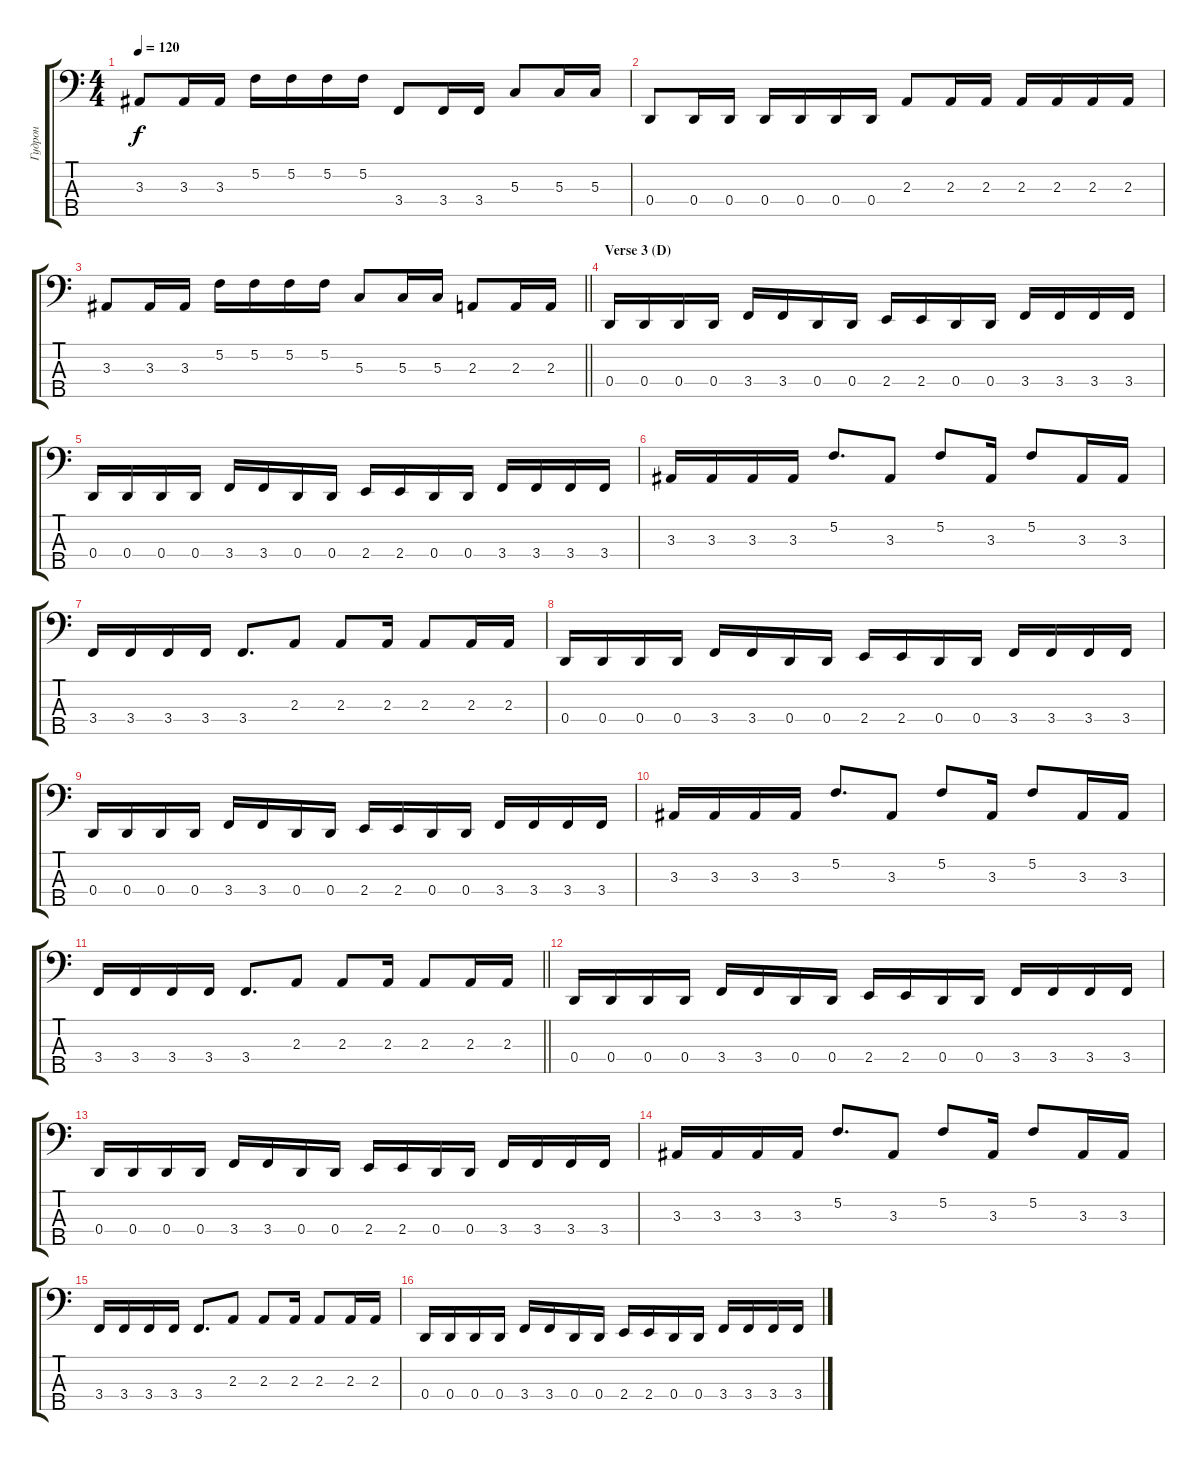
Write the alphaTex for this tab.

\track ("Гудрон" "Гудрон") {instrument electricbassfinger}
\staff {score tabs}
\tuning (F2 C2 G1 D1 A0) {hide}
\ts (4 4)
\tempo 120
\clef f4
\ks c
3.3.8{dy f} 3.3.16 3.3.16 5.2.16 5.2.16 5.2.16 5.2.16 3.4.8 3.4.16 3.4.16 5.3.8 5.3.16 5.3.16 |
0.4.8 0.4.16 0.4.16 0.4.16 0.4.16 0.4.16 0.4.16 2.3.8 2.3.16 2.3.16 2.3.16 2.3.16 2.3.16 2.3.16 |
\barLineRight lightlight
3.3.8 3.3.16 3.3.16 5.2.16 5.2.16 5.2.16 5.2.16 5.3.8 5.3.16 5.3.16 2.3.8 2.3.16 2.3.16 |
\section ("" "Verse 3 (D)")
0.4.16 0.4.16 0.4.16 0.4.16 3.4.16 3.4.16 0.4.16 0.4.16 2.4.16 2.4.16 0.4.16 0.4.16 3.4.16 3.4.16 3.4.16 3.4.16 |
0.4.16 0.4.16 0.4.16 0.4.16 3.4.16 3.4.16 0.4.16 0.4.16 2.4.16 2.4.16 0.4.16 0.4.16 3.4.16 3.4.16 3.4.16 3.4.16 |
3.3.16 3.3.16 3.3.16 3.3.16 5.2.8{d} 3.3.8 5.2.8 3.3.16 5.2.8 3.3.16 3.3.16 |
3.4.16 3.4.16 3.4.16 3.4.16 3.4.8{d} 2.3.8 2.3.8 2.3.16 2.3.8 2.3.16 2.3.16 |
0.4.16 0.4.16 0.4.16 0.4.16 3.4.16 3.4.16 0.4.16 0.4.16 2.4.16 2.4.16 0.4.16 0.4.16 3.4.16 3.4.16 3.4.16 3.4.16 |
0.4.16 0.4.16 0.4.16 0.4.16 3.4.16 3.4.16 0.4.16 0.4.16 2.4.16 2.4.16 0.4.16 0.4.16 3.4.16 3.4.16 3.4.16 3.4.16 |
3.3.16 3.3.16 3.3.16 3.3.16 5.2.8{d} 3.3.8 5.2.8 3.3.16 5.2.8 3.3.16 3.3.16 |
\barLineRight lightlight
3.4.16 3.4.16 3.4.16 3.4.16 3.4.8{d} 2.3.8 2.3.8 2.3.16 2.3.8 2.3.16 2.3.16 |
\section ("" "")
0.4.16 0.4.16 0.4.16 0.4.16 3.4.16 3.4.16 0.4.16 0.4.16 2.4.16 2.4.16 0.4.16 0.4.16 3.4.16 3.4.16 3.4.16 3.4.16 |
0.4.16 0.4.16 0.4.16 0.4.16 3.4.16 3.4.16 0.4.16 0.4.16 2.4.16 2.4.16 0.4.16 0.4.16 3.4.16 3.4.16 3.4.16 3.4.16 |
3.3.16 3.3.16 3.3.16 3.3.16 5.2.8{d} 3.3.8 5.2.8 3.3.16 5.2.8 3.3.16 3.3.16 |
3.4.16 3.4.16 3.4.16 3.4.16 3.4.8{d} 2.3.8 2.3.8 2.3.16 2.3.8 2.3.16 2.3.16 |
0.4.16 0.4.16 0.4.16 0.4.16 3.4.16 3.4.16 0.4.16 0.4.16 2.4.16 2.4.16 0.4.16 0.4.16 3.4.16 3.4.16 3.4.16 3.4.16
